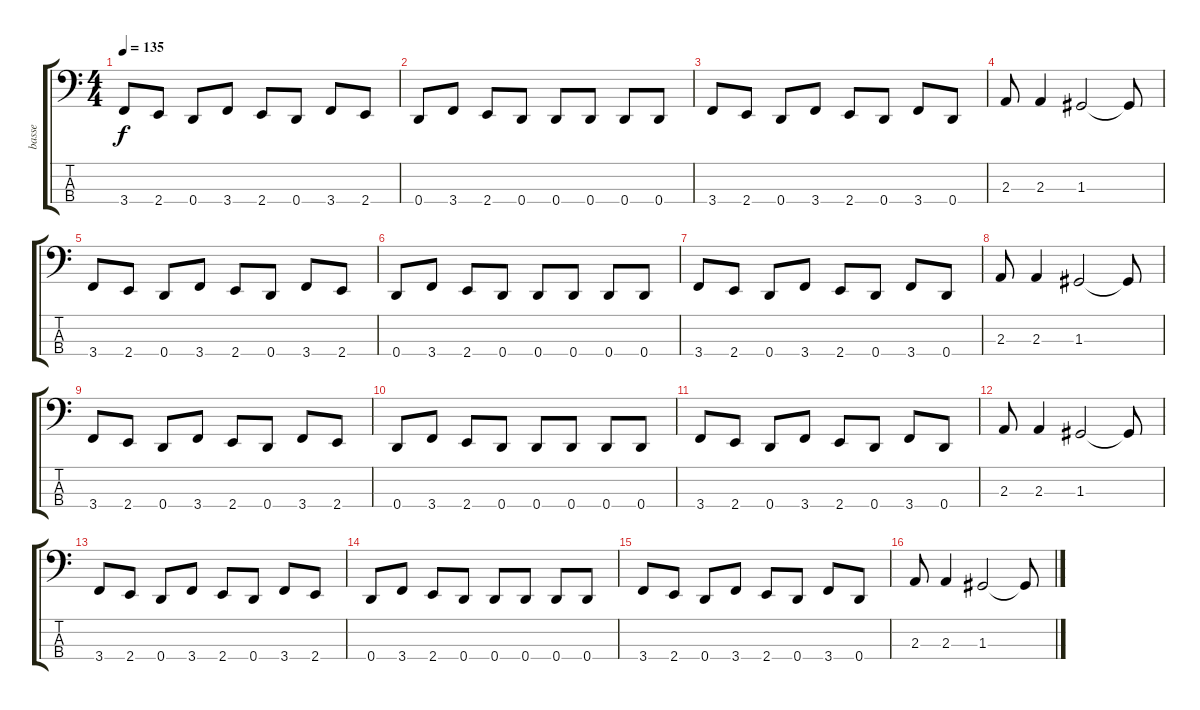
\track ("basse" "basse") {instrument electricbasspick}
\staff {score tabs}
\tuning (F2 C2 G1 D1) {hide}
\ts (4 4)
\tempo 135
\clef f4
\ks c
3.4.8{dy f} 2.4.8 0.4.8 3.4.8 2.4.8 0.4.8 3.4.8 2.4.8 |
0.4.8 3.4.8 2.4.8 0.4.8 0.4.8 0.4.8 0.4.8 0.4.8 |
3.4.8 2.4.8 0.4.8 3.4.8 2.4.8 0.4.8 3.4.8 0.4.8 |
2.3.8 2.3.4 1.3.2 1.3{t}.8 |
3.4.8 2.4.8 0.4.8 3.4.8 2.4.8 0.4.8 3.4.8 2.4.8 |
0.4.8 3.4.8 2.4.8 0.4.8 0.4.8 0.4.8 0.4.8 0.4.8 |
3.4.8 2.4.8 0.4.8 3.4.8 2.4.8 0.4.8 3.4.8 0.4.8 |
2.3.8 2.3.4 1.3.2 1.3{t}.8 |
3.4.8 2.4.8 0.4.8 3.4.8 2.4.8 0.4.8 3.4.8 2.4.8 |
0.4.8 3.4.8 2.4.8 0.4.8 0.4.8 0.4.8 0.4.8 0.4.8 |
3.4.8 2.4.8 0.4.8 3.4.8 2.4.8 0.4.8 3.4.8 0.4.8 |
2.3.8 2.3.4 1.3.2 1.3{t}.8 |
3.4.8 2.4.8 0.4.8 3.4.8 2.4.8 0.4.8 3.4.8 2.4.8 |
0.4.8 3.4.8 2.4.8 0.4.8 0.4.8 0.4.8 0.4.8 0.4.8 |
3.4.8 2.4.8 0.4.8 3.4.8 2.4.8 0.4.8 3.4.8 0.4.8 |
2.3.8 2.3.4 1.3.2 1.3{t}.8
